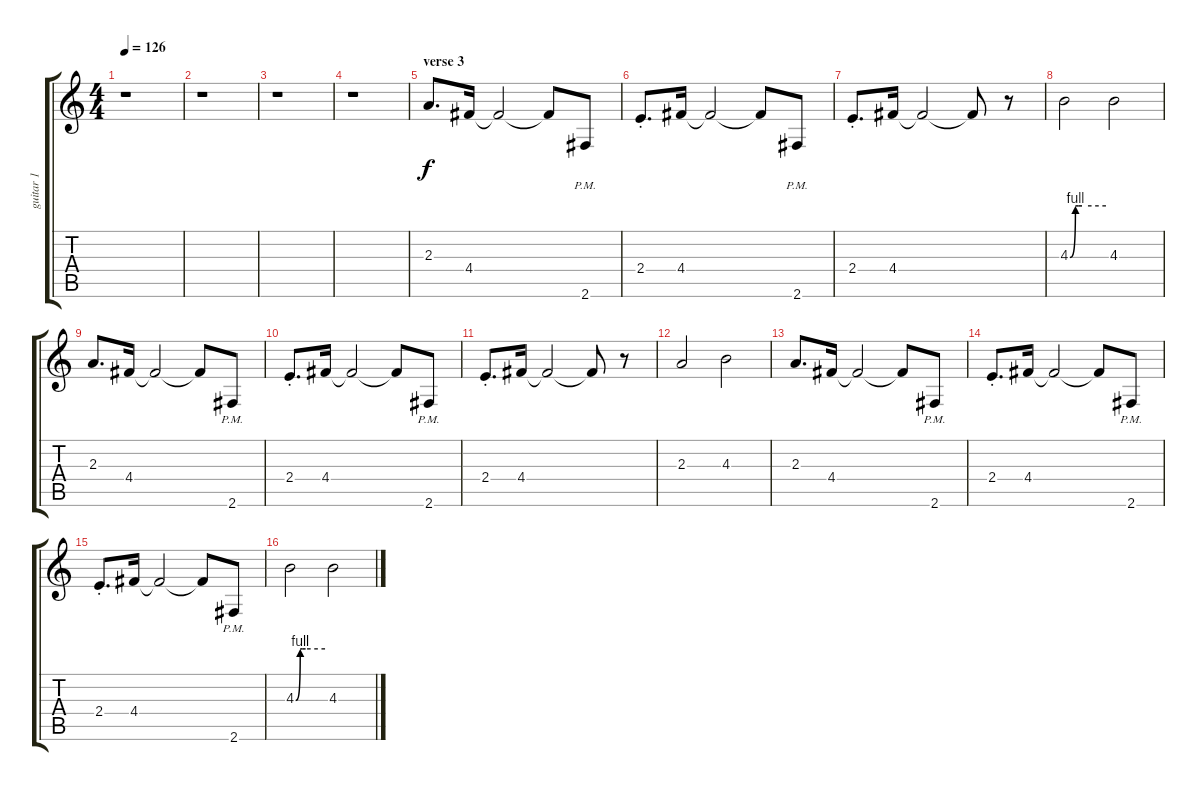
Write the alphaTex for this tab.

\track ("guitar 1" "guitar 1") {instrument overdrivenguitar}
\staff {score tabs}
\tuning (E4 B3 G3 D3 A2 E2) {hide}
\ts (4 4)
\tempo 126
\clef g2
\ks c
r.1{dy f} |
r.1 |
r.1 |
r.1 |
\section ("" "verse 3")
2.3.8{d volume 9} 4.4.16 4.4{t}.2 4.4{t}.8 2.6{pm}.8 |
2.4{st}.8{d} 4.4.16 4.4{t}.2 4.4{t}.8 2.6{pm}.8 |
2.4{st}.8{d} 4.4.16 4.4{t}.2 4.4{t}.8 r.8 |
4.3{be (custom 0 0 9 4 14 4 20 4 60 4)}.2 4.3.2 |
2.3.8{d} 4.4.16 4.4{t}.2 4.4{t}.8 2.6{pm}.8 |
2.4{st}.8{d} 4.4.16 4.4{t}.2 4.4{t}.8 2.6{pm}.8 |
2.4{st}.8{d} 4.4.16 4.4{t}.2 4.4{t}.8 r.8 |
2.3.2 4.3.2 |
2.3.8{d} 4.4.16 4.4{t}.2 4.4{t}.8 2.6{pm}.8 |
2.4{st}.8{d} 4.4.16 4.4{t}.2 4.4{t}.8 2.6{pm}.8 |
2.4{st}.8{d} 4.4.16 4.4{t}.2 4.4{t}.8 2.6{pm}.8 |
4.3{be (custom 0 0 9 4 14 4 20 4 60 4)}.2 4.3.2
